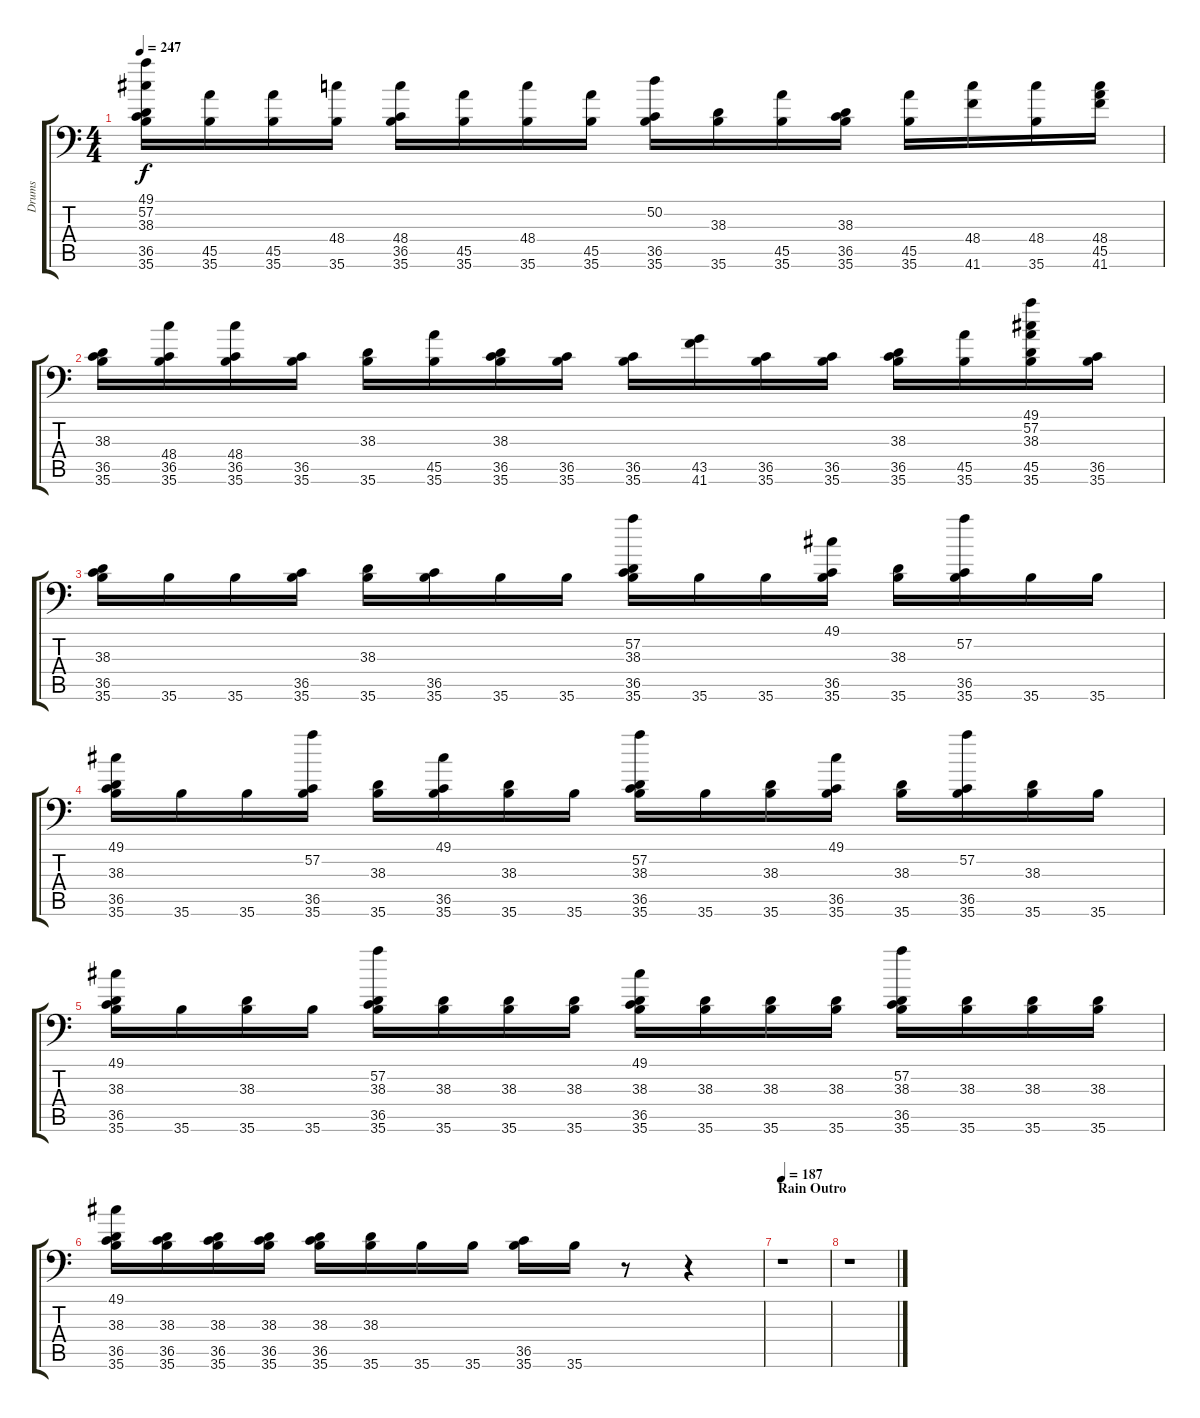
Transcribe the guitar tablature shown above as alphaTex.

\track ("Drums" "Drums") {instrument acousticgrandpiano}
\staff {score tabs}
\tuning (C-1 C-1 C-1 C-1 C-1 C-1) {hide}
\ts (4 4)
\tempo 247
\clef f4
\ks c
(49.1 57.2 38.3 36.5 35.6).16{dy f} (45.5 35.6).16 (45.5 35.6).16 (48.4 35.6).16 (48.4 36.5 35.6).16 (45.5 35.6).16 (48.4 35.6).16 (45.5 35.6).16 (50.2 36.5 35.6).16 (38.3 35.6).16 (45.5 35.6).16 (38.3 36.5 35.6).16 (45.5 35.6).16 (48.4 41.6).16 (48.4 35.6).16 (48.4 45.5 41.6).16 |
(38.3 36.5 35.6).16 (48.4 36.5 35.6).16 (48.4 36.5 35.6).16 (36.5 35.6).16 (38.3 35.6).16 (45.5 35.6).16 (38.3 36.5 35.6).16 (36.5 35.6).16 (36.5 35.6).16 (43.5 41.6).16 (36.5 35.6).16 (36.5 35.6).16 (38.3 36.5 35.6).16 (45.5 35.6).16 (49.1 57.2 38.3 45.5 35.6).16 (36.5 35.6).16 |
(38.3 36.5 35.6).16 35.6.16 35.6.16 (36.5 35.6).16 (38.3 35.6).16 (36.5 35.6).16 35.6.16 35.6.16 (57.2 38.3 36.5 35.6).16 35.6.16 35.6.16 (49.1 36.5 35.6).16 (38.3 35.6).16 (57.2 36.5 35.6).16 35.6.16 35.6.16 |
(49.1 38.3 36.5 35.6).16 35.6.16 35.6.16 (57.2 36.5 35.6).16 (38.3 35.6).16 (49.1 36.5 35.6).16 (38.3 35.6).16 35.6.16 (57.2 38.3 36.5 35.6).16 35.6.16 (38.3 35.6).16 (49.1 36.5 35.6).16 (38.3 35.6).16 (57.2 36.5 35.6).16 (38.3 35.6).16 35.6.16 |
(49.1 38.3 36.5 35.6).16 35.6.16 (38.3 35.6).16 35.6.16 (57.2 38.3 36.5 35.6).16 (38.3 35.6).16 (38.3 35.6).16 (38.3 35.6).16 (49.1 38.3 36.5 35.6).16 (38.3 35.6).16 (38.3 35.6).16 (38.3 35.6).16 (57.2 38.3 36.5 35.6).16 (38.3 35.6).16 (38.3 35.6).16 (38.3 35.6).16 |
(49.1 38.3 36.5 35.6).16 (38.3 36.5 35.6).16 (38.3 36.5 35.6).16 (38.3 36.5 35.6).16 (38.3 36.5 35.6).16 (38.3 35.6).16 35.6.16 35.6.16 (36.5 35.6).16 35.6.16 r.8 r.4 |
\section ("" "Rain Outro")
\tempo 187
r.1 |
r.1
